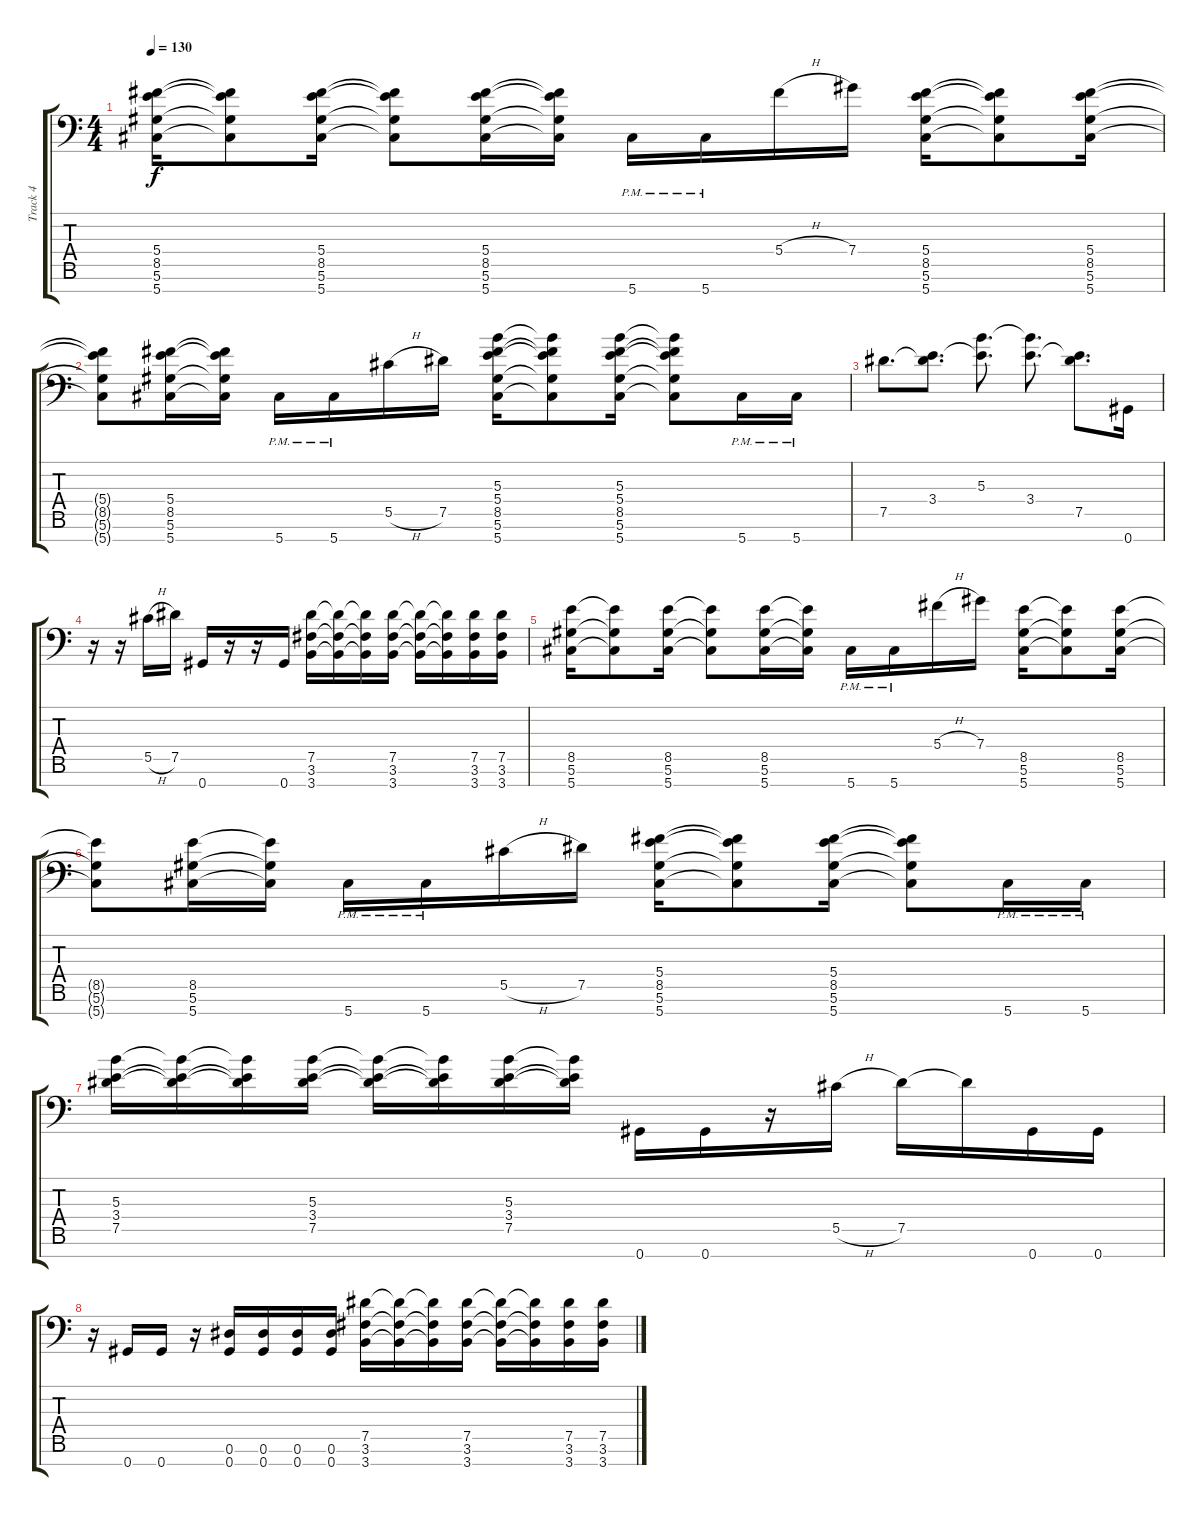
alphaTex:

\track ("Track 4" "Track 4") {instrument distortionguitar}
\staff {score tabs}
\tuning (Eb4 Bb3 Gb3 Db3 Ab2 Eb2 Ab1) {hide}
\ts (4 4)
\tempo 130
\clef f4
\ks c
(5.4 8.5 5.6 5.7).16{dy f} (5.4{t} 8.5{t} 5.6{t} 5.7{t}).8 (5.4 8.5 5.6 5.7).16 (5.4{t} 8.5{t} 5.6{t} 5.7{t}).8 (5.4 8.5 5.6 5.7).16 (5.4{t} 8.5{t} 5.6{t} 5.7{t}).16 5.7{pm}.16 5.7{pm}.16 5.4{h}.16 7.4.16 (5.4 8.5 5.6 5.7).16 (5.4{t} 8.5{t} 5.6{t} 5.7{t}).8 (5.4 8.5 5.6 5.7).16 |
(5.4{t} 8.5{t} 5.6{t} 5.7{t}).8 (5.4 8.5 5.6 5.7).16 (5.4{t} 8.5{t} 5.6{t} 5.7{t}).16 5.7{pm}.16 5.7{pm}.16 5.5{h}.16 7.5.16 (5.3 5.4 8.5 5.6 5.7).16 (5.3{t} 5.4{t} 8.5{t} 5.6{t} 5.7{t}).8 (5.3 5.4 8.5 5.6 5.7).16 (5.3{t} 5.4{t} 8.5{t} 5.6{t} 5.7{t}).8 5.7{pm}.16 5.7{pm}.16 |
7.5.8{d} (3.4 7.5{t}).8{d} (5.3 3.4{t}).8{d} (5.3{t} 3.4).8{d} (3.4{t} 7.5).8{d} 0.7.16 |
r.16 r.16 5.5{h}.16 7.5.16 0.7.16 r.16 r.16 0.7.16 (7.5 3.6 3.7).16 (7.5{t} 3.6{t} 3.7{t}).16 (7.5{t} 3.6{t} 3.7{t}).16 (7.5 3.6 3.7).16 (7.5{t} 3.6{t} 3.7{t}).16 (7.5{t} 3.6{t} 3.7{t}).16 (7.5 3.6 3.7).16 (7.5 3.6 3.7).16 |
(8.5 5.6 5.7).16 (8.5{t} 5.6{t} 5.7{t}).8 (8.5 5.6 5.7).16 (8.5{t} 5.6{t} 5.7{t}).8 (8.5 5.6 5.7).16 (8.5{t} 5.6{t} 5.7{t}).16 5.7{pm}.16 5.7{pm}.16 5.4{h}.16 7.4.16 (8.5 5.6 5.7).16 (8.5{t} 5.6{t} 5.7{t}).8 (8.5 5.6 5.7).16 |
(8.5{t} 5.6{t} 5.7{t}).8 (8.5 5.6 5.7).16 (8.5{t} 5.6{t} 5.7{t}).16 5.7{pm}.16 5.7{pm}.16 5.5{h}.16 7.5.16 (5.4 8.5 5.6 5.7).16 (5.4{t} 8.5{t} 5.6{t} 5.7{t}).8 (5.4 8.5 5.6 5.7).16 (5.4{t} 8.5{t} 5.6{t} 5.7{t}).8 5.7{pm}.16 5.7{pm}.16 |
(5.3 3.4 7.5).16 (5.3{t} 3.4{t} 7.5{t}).16 (5.3{t} 3.4{t} 7.5{t}).16 (5.3 3.4 7.5).16 (5.3{t} 3.4{t} 7.5{t}).16 (5.3{t} 3.4{t} 7.5{t}).16 (5.3 3.4 7.5).16 (5.3{t} 3.4{t} 7.5{t}).16 0.7.16 0.7.16 r.16 5.5{h}.16 7.5.16 7.5{t}.16 0.7.16 0.7.16 |
r.16 0.7.16 0.7.16 r.16 (0.6 0.7).16 (0.6 0.7).16 (0.6 0.7).16 (0.6 0.7).16 (7.5 3.6 3.7).16 (7.5{t} 3.6{t} 3.7{t}).16 (7.5{t} 3.6{t} 3.7{t}).16 (7.5 3.6 3.7).16 (7.5{t} 3.6{t} 3.7{t}).16 (7.5{t} 3.6{t} 3.7{t}).16 (7.5 3.6 3.7).16 (7.5 3.6 3.7).16
